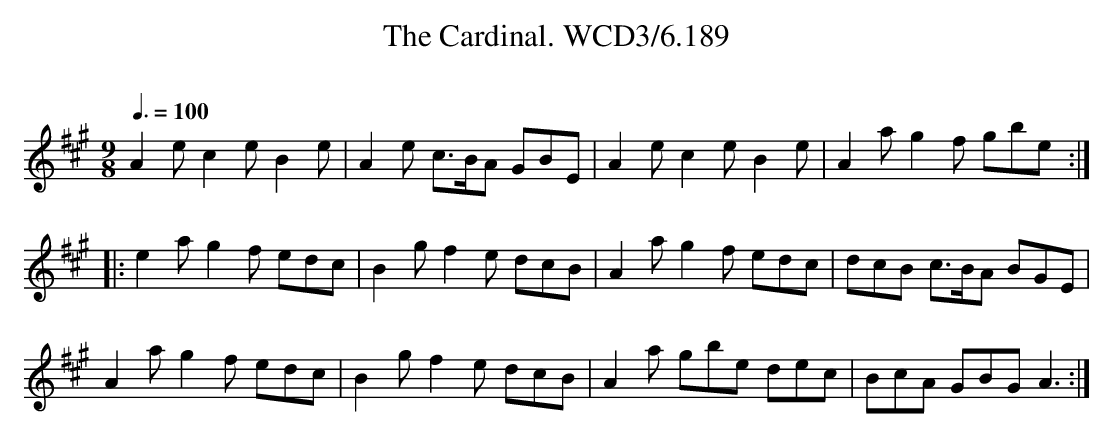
X:1
T:Cardinal. WCD3/6.189, The
O:
M:9/8
L:1/8
Q:3/8=100
K:A
A2 ec2 e B2 e|A2 e c>BA GBE|A2 ec2 e B2 e|A2 a g2 f gbe:|
|:e2 a g2 f edc|B2 g f2 e dcB|A2 a g2 f edc|dcB c>BA BGE|
A2 a g2 f edc|B2 g f2 e dcB|A2 a gbe dec|BcA GBG A3:|
